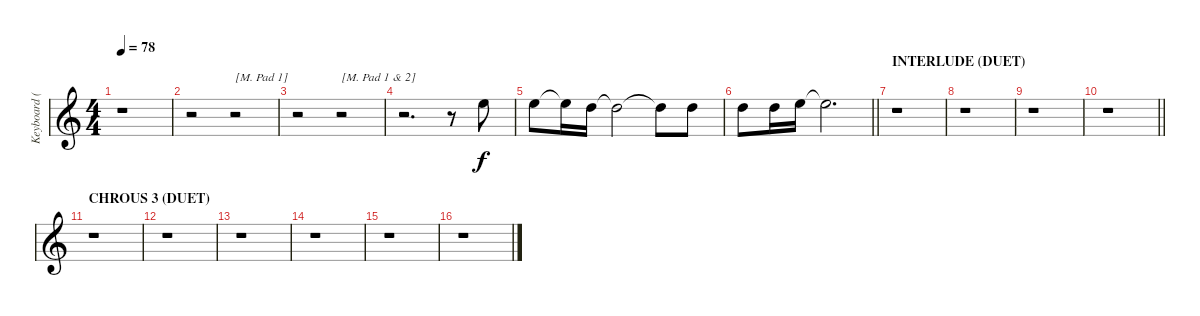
\track ("Keyboard (Brightness FX)" "Keyboard (") {instrument fx5brightness}
\staff {score}
\tuning (E4 B3 G3 D3 A2 E2 B1) {hide}
\ts (4 4)
\tempo 78
\clef g2
\ks c
r.1{dy f} |
r.2 r.2{txt "[M. Pad 1]"} |
r.2 r.2{txt "[M. Pad 1 & 2]"} |
r.2{d} r.8 12.1.8 |
12.1.8 12.1{t}.16 10.1.16 10.1{t}.2 10.1{t}.8 10.1.8 |
\barLineRight lightlight
10.1.8 10.1.16 12.1.16 12.1{t}.2{d} |
\section ("" "INTERLUDE (DUET)")
r.1 |
r.1 |
r.1 |
\barLineRight lightlight
r.1 |
\section ("" "CHROUS 3 (DUET)")
r.1 |
r.1 |
r.1 |
r.1 |
r.1 |
r.1
